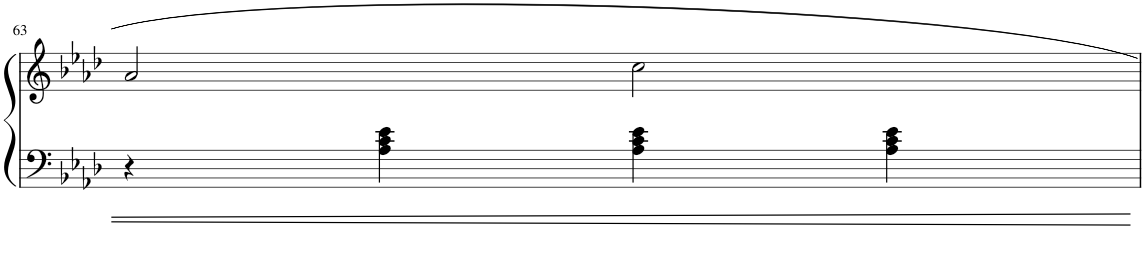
**kern	**kern
*part1	*part1
*staff2	*staff1
*I"Piano	*
*I'Pno.	*
!!LO:PB:g=z
*clefF4	*clefG2
*k[b-e-a-d-]	*k[b-e-a-d-]
*A-:	*A-:
*M2/2	*M2/2
*met(c|)	*met(c|)
=63	=63
4r	2a-/
4A-\ 4c\ 4e-\	.
4A-\ 4c\ 4e-\	2cc\
4A-\ 4c\ 4e-\	.
=	=
*-	*-
